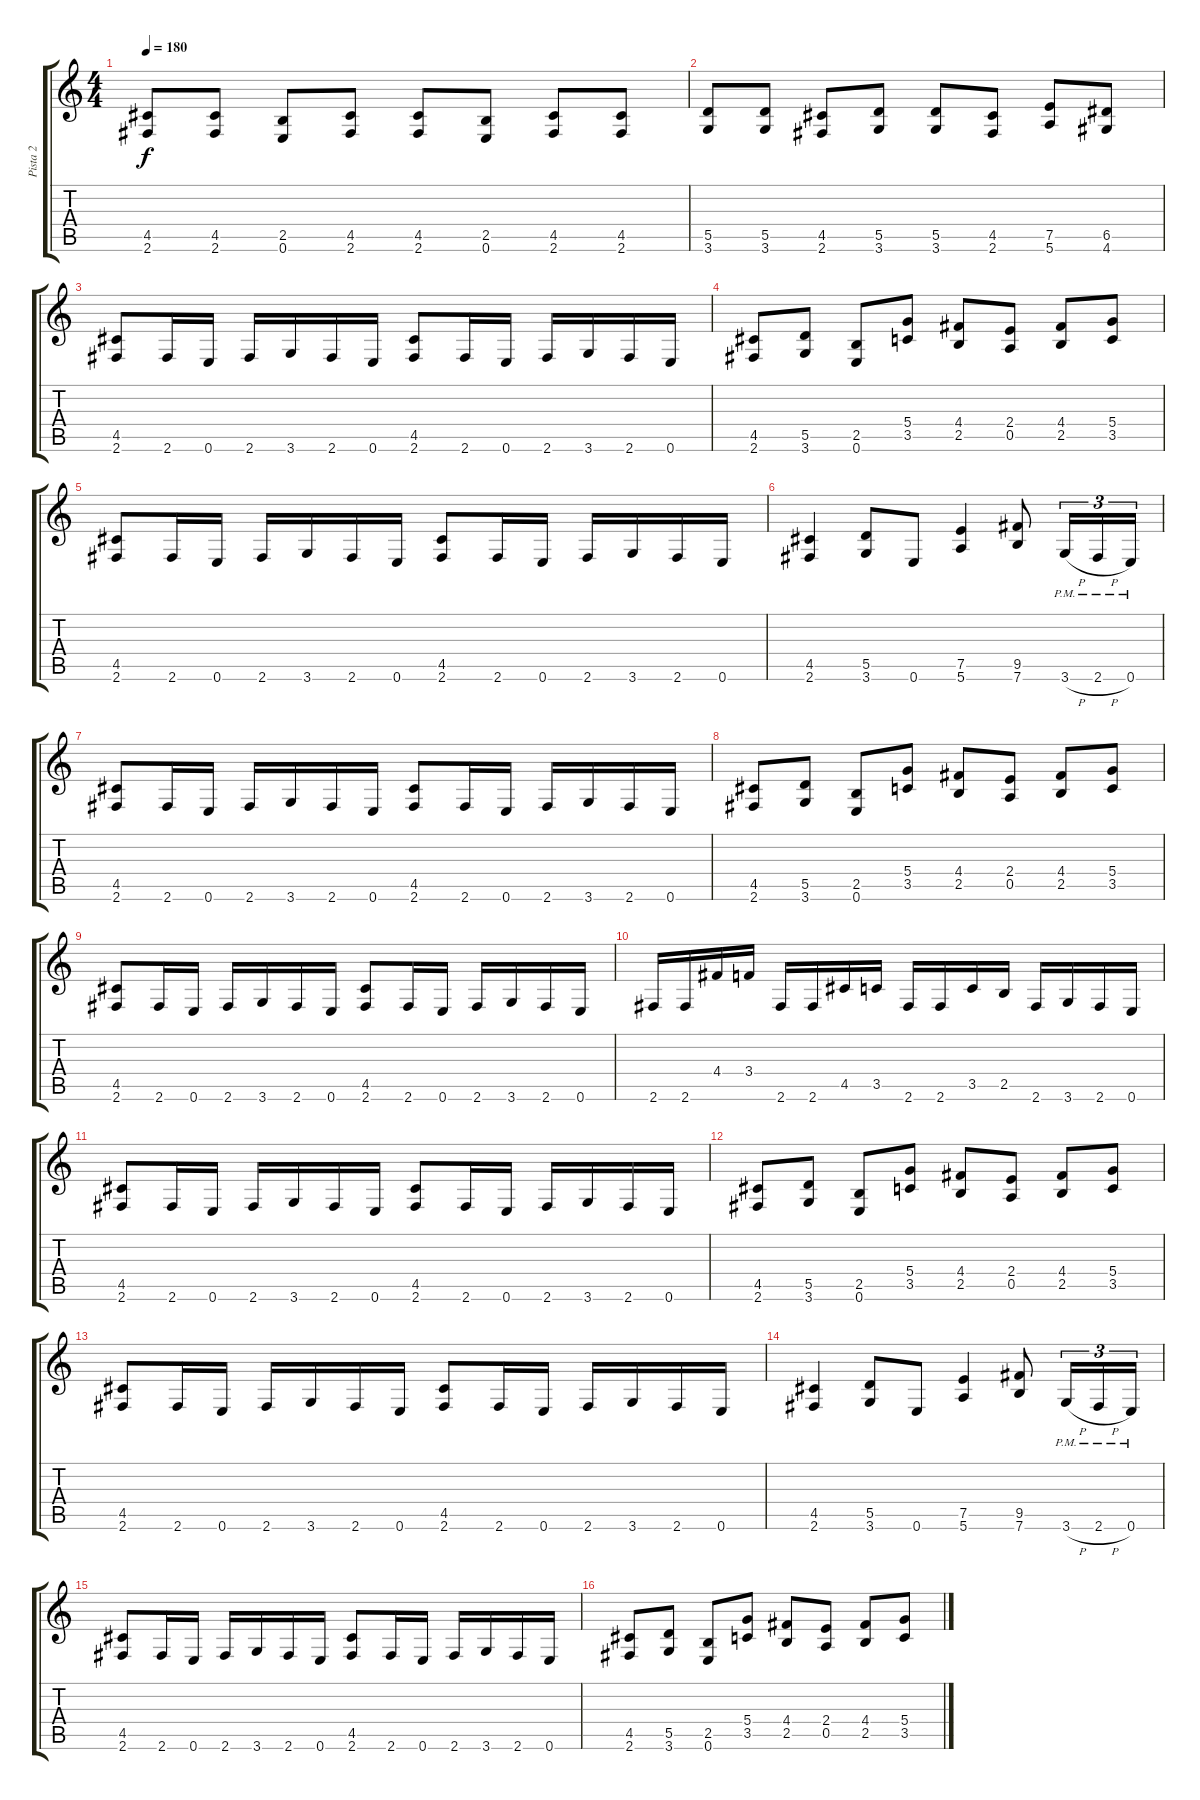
\track ("Pista 2" "Pista 2") {instrument distortionguitar}
\staff {score tabs}
\tuning (E4 B3 G3 D3 A2 E2) {hide}
\ts (4 4)
\tempo 180
\clef g2
\ks c
(4.5 2.6).8{dy f} (4.5 2.6).8 (2.5 0.6).8 (4.5 2.6).8 (4.5 2.6).8 (2.5 0.6).8 (4.5 2.6).8 (4.5 2.6).8 |
(5.5 3.6).8 (5.5 3.6).8 (4.5 2.6).8 (5.5 3.6).8 (5.5 3.6).8 (4.5 2.6).8 (7.5 5.6).8 (6.5 4.6).8 |
(4.5 2.6).8 2.6.16 0.6.16 2.6.16 3.6.16 2.6.16 0.6.16 (4.5 2.6).8 2.6.16 0.6.16 2.6.16 3.6.16 2.6.16 0.6.16 |
(4.5 2.6).8 (5.5 3.6).8 (2.5 0.6).8 (5.4 3.5).8 (4.4 2.5).8 (2.4 0.5).8 (4.4 2.5).8 (5.4 3.5).8 |
(4.5 2.6).8 2.6.16 0.6.16 2.6.16 3.6.16 2.6.16 0.6.16 (4.5 2.6).8 2.6.16 0.6.16 2.6.16 3.6.16 2.6.16 0.6.16 |
(4.5 2.6).4 (5.5 3.6).8 0.6.8 (7.5 5.6).4 (9.5 7.6).8 3.6{h pm}.16{tu (3 2)} 2.6{h pm}.16{tu (3 2)} 0.6{pm}.16{tu (3 2)} |
(4.5 2.6).8 2.6.16 0.6.16 2.6.16 3.6.16 2.6.16 0.6.16 (4.5 2.6).8 2.6.16 0.6.16 2.6.16 3.6.16 2.6.16 0.6.16 |
(4.5 2.6).8 (5.5 3.6).8 (2.5 0.6).8 (5.4 3.5).8 (4.4 2.5).8 (2.4 0.5).8 (4.4 2.5).8 (5.4 3.5).8 |
(4.5 2.6).8 2.6.16 0.6.16 2.6.16 3.6.16 2.6.16 0.6.16 (4.5 2.6).8 2.6.16 0.6.16 2.6.16 3.6.16 2.6.16 0.6.16 |
2.6.16 2.6.16 4.4.16 3.4.16 2.6.16 2.6.16 4.5.16 3.5.16 2.6.16 2.6.16 3.5.16 2.5.16 2.6.16 3.6.16 2.6.16 0.6.16 |
(4.5 2.6).8 2.6.16 0.6.16 2.6.16 3.6.16 2.6.16 0.6.16 (4.5 2.6).8 2.6.16 0.6.16 2.6.16 3.6.16 2.6.16 0.6.16 |
(4.5 2.6).8 (5.5 3.6).8 (2.5 0.6).8 (5.4 3.5).8 (4.4 2.5).8 (2.4 0.5).8 (4.4 2.5).8 (5.4 3.5).8 |
(4.5 2.6).8 2.6.16 0.6.16 2.6.16 3.6.16 2.6.16 0.6.16 (4.5 2.6).8 2.6.16 0.6.16 2.6.16 3.6.16 2.6.16 0.6.16 |
(4.5 2.6).4 (5.5 3.6).8 0.6.8 (7.5 5.6).4 (9.5 7.6).8 3.6{h pm}.16{tu (3 2)} 2.6{h pm}.16{tu (3 2)} 0.6{pm}.16{tu (3 2)} |
(4.5 2.6).8 2.6.16 0.6.16 2.6.16 3.6.16 2.6.16 0.6.16 (4.5 2.6).8 2.6.16 0.6.16 2.6.16 3.6.16 2.6.16 0.6.16 |
(4.5 2.6).8 (5.5 3.6).8 (2.5 0.6).8 (5.4 3.5).8 (4.4 2.5).8 (2.4 0.5).8 (4.4 2.5).8 (5.4 3.5).8
